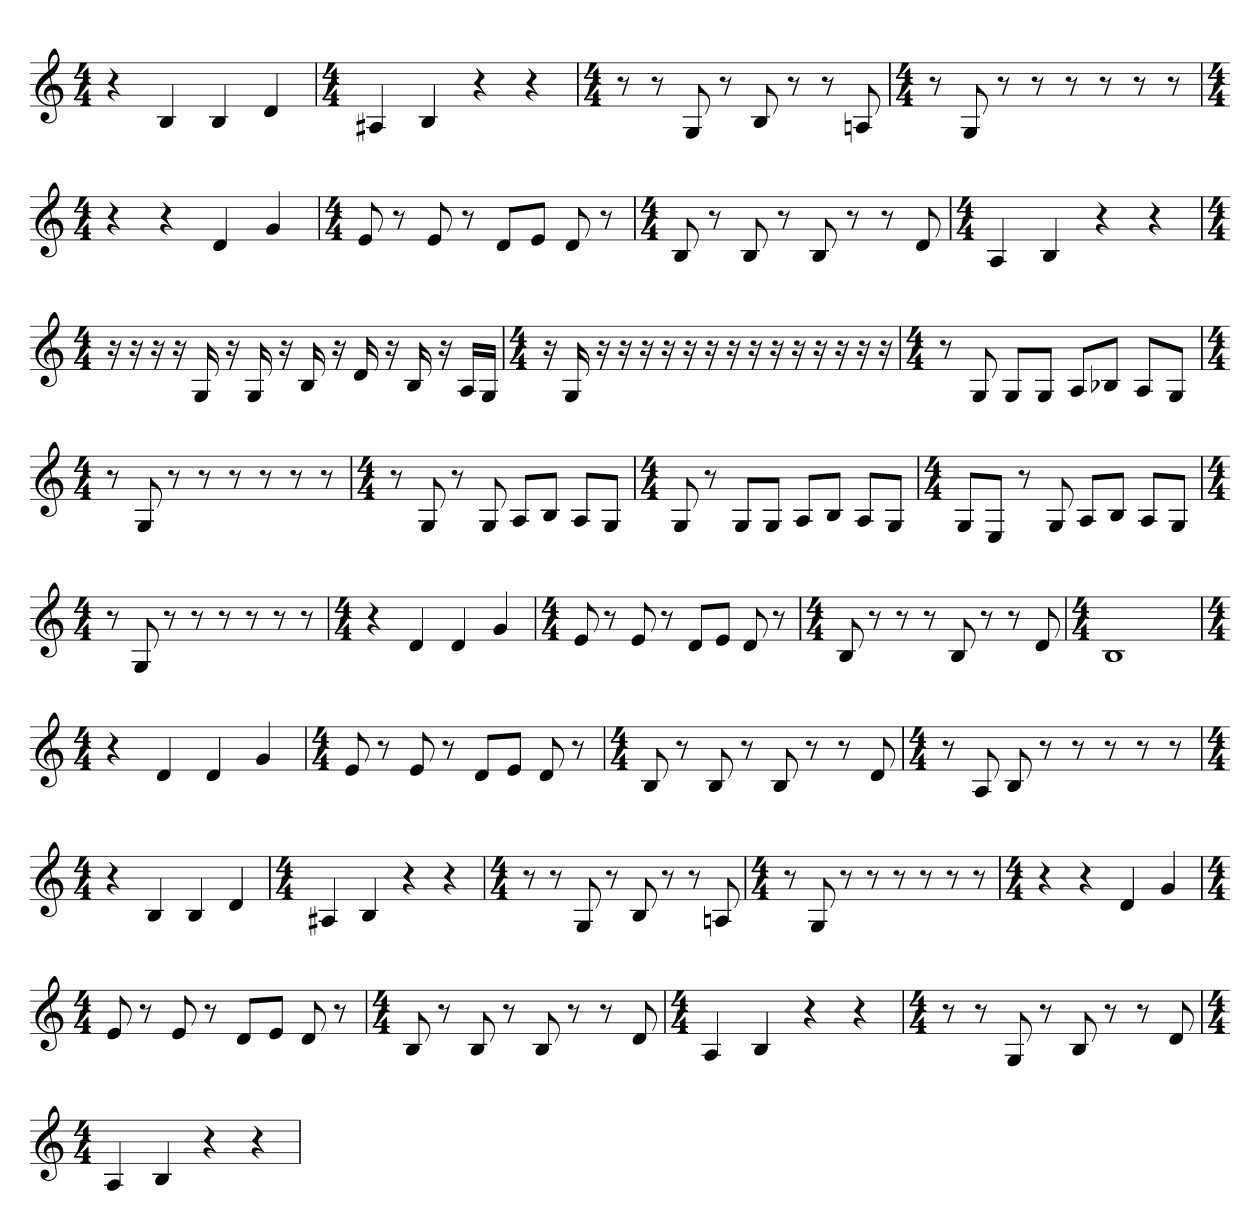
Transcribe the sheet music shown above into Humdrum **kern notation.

**kern
*part1
*staff1
*M4/4
=
4r
4B
4B
4d
=
*M4/4
4A#X
4B
4r
4r
=
*M4/4
8r
8r
8G
8r
8B
8r
8r
8An
=
*M4/4
8r
8G
8r
8r
8r
8r
8r
8r
=
*M4/4
4r
4r
4d
4g
=
*M4/4
8e
8r
8e
8r
8dL
8eJ
8d
8r
=
*M4/4
8B
8r
8B
8r
8B
8r
8r
8d
=
*M4/4
4A
4B
4r
4r
=
*M4/4
16r
16r
16r
16r
16G
16r
16G
16r
16B
16r
16d
16r
16B
16r
16ALL
16GJJ
=
*M4/4
16r
16G
16r
16r
16r
16r
16r
16r
16r
16r
16r
16r
16r
16r
16r
16r
=
*M4/4
8r
8G
8GL
8GJ
8AL
8B-XJ
8AL
8GJ
=
*M4/4
8r
8G
8r
8r
8r
8r
8r
8r
=
*M4/4
8r
8G
8r
8G
8AL
8BJ
8AL
8GJ
=
*M4/4
8G
8r
8GL
8GJ
8AL
8BJ
8AL
8GJ
=
*M4/4
8GL
8EJ
8r
8G
8AL
8BJ
8AL
8GJ
=
*M4/4
8r
8G
8r
8r
8r
8r
8r
8r
=
*M4/4
4r
4d
4d
4g
=
*M4/4
8e
8r
8e
8r
8dL
8eJ
8d
8r
=
*M4/4
8B
8r
8r
8r
8B
8r
8r
8d
=
*M4/4
1B
=
*M4/4
4r
4d
4d
4g
=
*M4/4
8e
8r
8e
8r
8dL
8eJ
8d
8r
=
*M4/4
8B
8r
8B
8r
8B
8r
8r
8d
=
*M4/4
8r
8A
8B
8r
8r
8r
8r
8r
=
*M4/4
4r
4B
4B
4d
=
*M4/4
4A#X
4B
4r
4r
=
*M4/4
8r
8r
8G
8r
8B
8r
8r
8An
=
*M4/4
8r
8G
8r
8r
8r
8r
8r
8r
=
*M4/4
4r
4r
4d
4g
=
*M4/4
8e
8r
8e
8r
8dL
8eJ
8d
8r
=
*M4/4
8B
8r
8B
8r
8B
8r
8r
8d
=
*M4/4
4A
4B
4r
4r
=
*M4/4
8r
8r
8G
8r
8B
8r
8r
8d
=
*M4/4
4A
4B
4r
4r
=
*-
